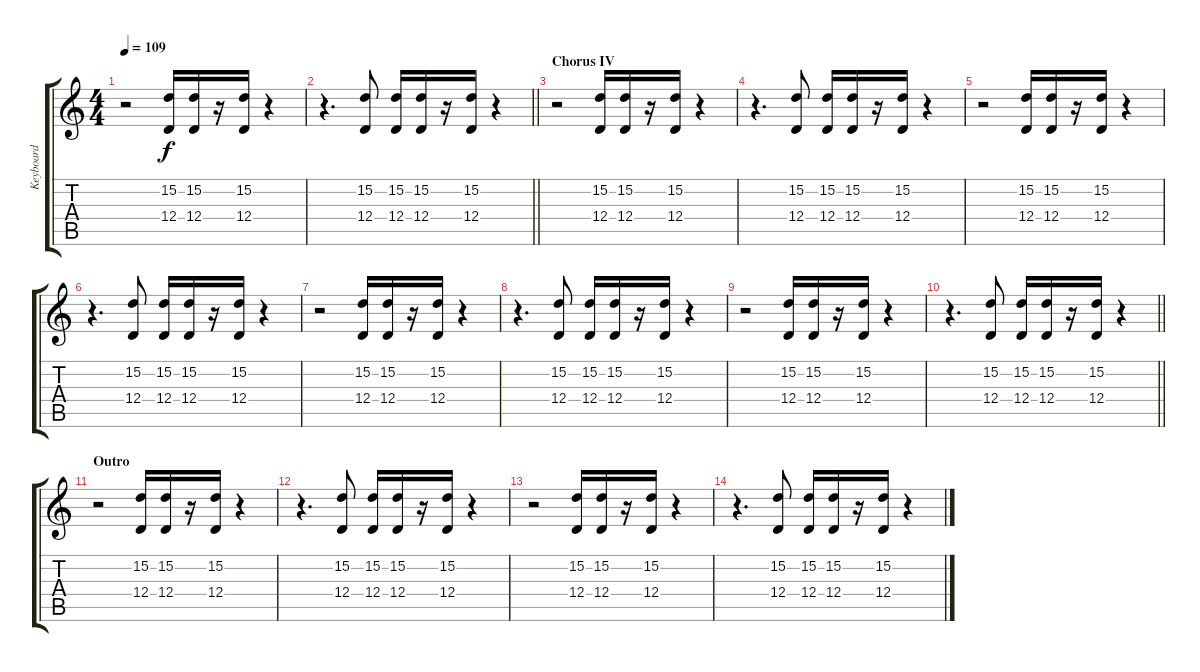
\track ("Keyboard" "Keyboard") {instrument electricpiano2}
\staff {score tabs}
\tuning (E4 B3 G3 D3 A2 D2) {hide}
\ts (4 4)
\tempo 109
\clef g2
\ks c
r.2{dy f} (15.2 12.4).16 (15.2 12.4).16 r.16 (15.2 12.4).16 r.4 |
\barLineRight lightlight
r.4{d} (15.2 12.4).8 (15.2 12.4).16 (15.2 12.4).16 r.16 (15.2 12.4).16 r.4 |
\section ("" "Chorus IV")
r.2 (15.2 12.4).16 (15.2 12.4).16 r.16 (15.2 12.4).16 r.4 |
r.4{d} (15.2 12.4).8 (15.2 12.4).16 (15.2 12.4).16 r.16 (15.2 12.4).16 r.4 |
r.2 (15.2 12.4).16 (15.2 12.4).16 r.16 (15.2 12.4).16 r.4 |
r.4{d} (15.2 12.4).8 (15.2 12.4).16 (15.2 12.4).16 r.16 (15.2 12.4).16 r.4 |
r.2 (15.2 12.4).16 (15.2 12.4).16 r.16 (15.2 12.4).16 r.4 |
r.4{d} (15.2 12.4).8 (15.2 12.4).16 (15.2 12.4).16 r.16 (15.2 12.4).16 r.4 |
r.2 (15.2 12.4).16 (15.2 12.4).16 r.16 (15.2 12.4).16 r.4 |
\barLineRight lightlight
r.4{d} (15.2 12.4).8 (15.2 12.4).16 (15.2 12.4).16 r.16 (15.2 12.4).16 r.4 |
\section ("" "Outro")
r.2 (15.2 12.4).16 (15.2 12.4).16 r.16 (15.2 12.4).16 r.4 |
r.4{d} (15.2 12.4).8 (15.2 12.4).16 (15.2 12.4).16 r.16 (15.2 12.4).16 r.4 |
r.2 (15.2 12.4).16 (15.2 12.4).16 r.16 (15.2 12.4).16 r.4 |
r.4{d} (15.2 12.4).8 (15.2 12.4).16 (15.2 12.4).16 r.16 (15.2 12.4).16 r.4
